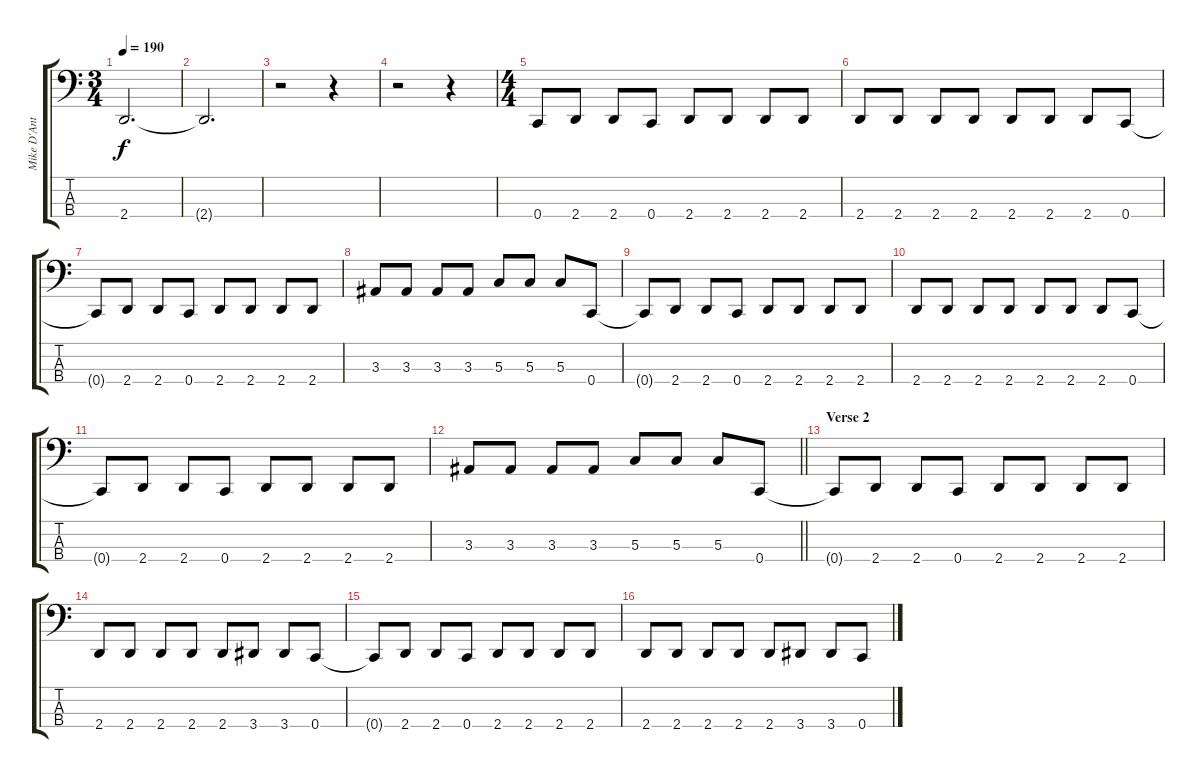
\track ("Mike D'Antonio" "Mike D'Ant") {instrument electricbasspick}
\staff {score tabs}
\tuning (F2 C2 G1 C1) {hide}
\ts (3 4)
\tempo 190
\clef f4
\ks c
2.4.2{d dy f} |
2.4{t}.2{d} |
r.2 r.4 |
r.2 r.4 |
\ts (4 4)
0.4.8 2.4.8 2.4.8 0.4.8 2.4.8 2.4.8 2.4.8 2.4.8 |
2.4.8 2.4.8 2.4.8 2.4.8 2.4.8 2.4.8 2.4.8 0.4.8 |
0.4{t}.8 2.4.8 2.4.8 0.4.8 2.4.8 2.4.8 2.4.8 2.4.8 |
3.3.8 3.3.8 3.3.8 3.3.8 5.3.8 5.3.8 5.3.8 0.4.8 |
0.4{t}.8 2.4.8 2.4.8 0.4.8 2.4.8 2.4.8 2.4.8 2.4.8 |
2.4.8 2.4.8 2.4.8 2.4.8 2.4.8 2.4.8 2.4.8 0.4.8 |
0.4{t}.8 2.4.8 2.4.8 0.4.8 2.4.8 2.4.8 2.4.8 2.4.8 |
\barLineRight lightlight
3.3.8 3.3.8 3.3.8 3.3.8 5.3.8 5.3.8 5.3.8 0.4.8 |
\section ("" "Verse 2")
0.4{t}.8 2.4.8 2.4.8 0.4.8 2.4.8 2.4.8 2.4.8 2.4.8 |
2.4.8 2.4.8 2.4.8 2.4.8 2.4.8 3.4.8 3.4.8 0.4.8 |
0.4{t}.8 2.4.8 2.4.8 0.4.8 2.4.8 2.4.8 2.4.8 2.4.8 |
2.4.8 2.4.8 2.4.8 2.4.8 2.4.8 3.4.8 3.4.8 0.4.8
